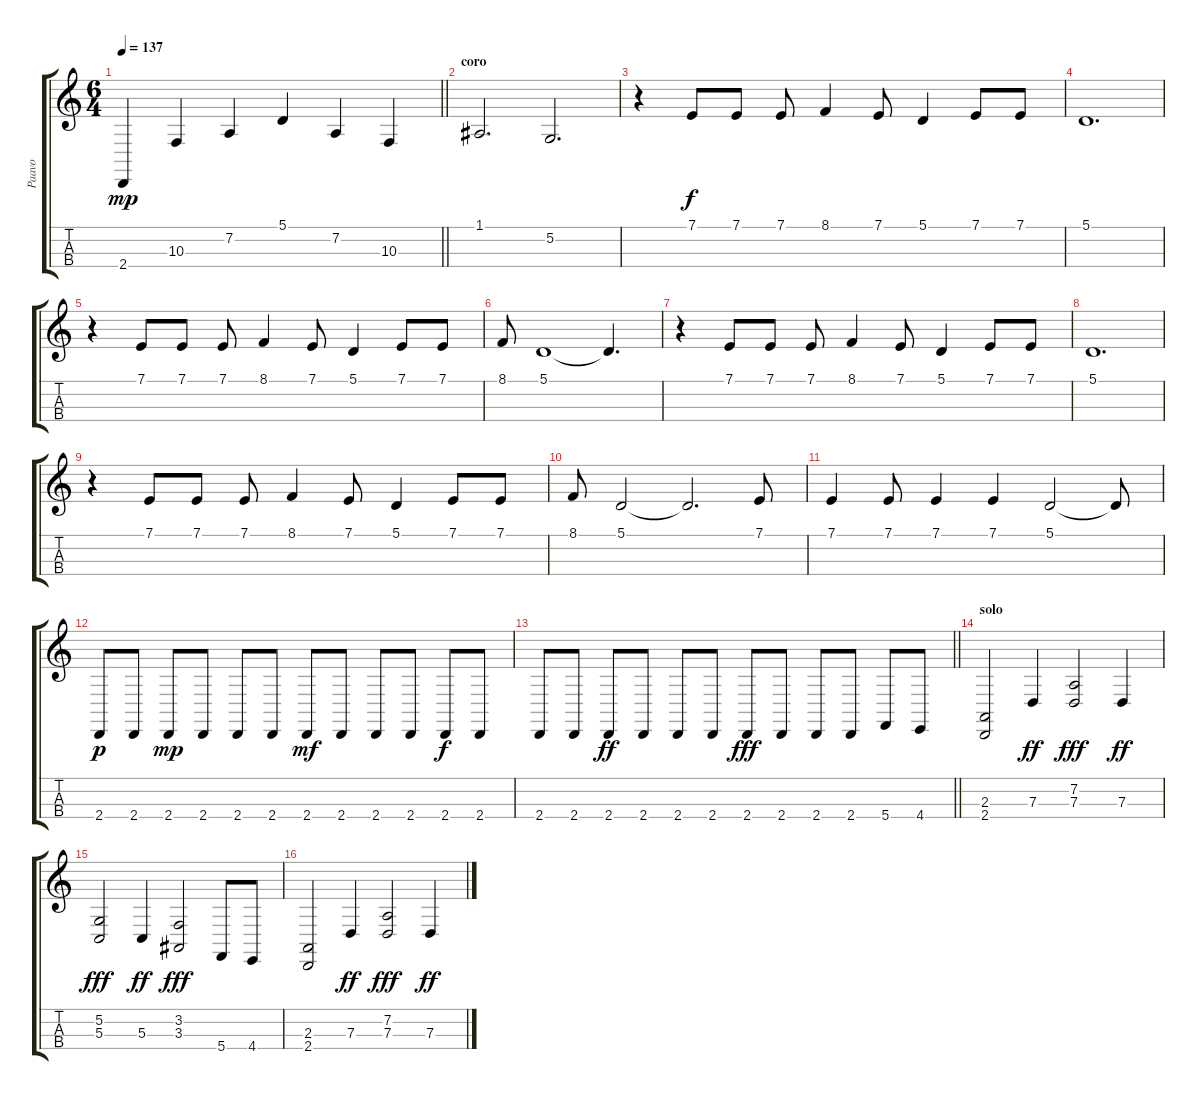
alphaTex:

\track ("Paavo" "Paavo") {instrument pizzicatostrings}
\staff {score tabs}
\tuning (A3 D3 G2 C2) {hide}
\ts (6 4)
\tempo 137
\clef g2
\barLineRight lightlight
\ks c
2.4.4{dy mp} 10.3.4 7.2.4 5.1.4 7.2.4 10.3.4 |
\section ("" "coro")
1.1.2{d instrument cello} 5.2.2{d} |
r.4 7.1.8{dy f} 7.1.8 7.1.8 8.1.4 7.1.8 5.1.4 7.1.8 7.1.8 |
5.1.1{d} |
r.4 7.1.8 7.1.8 7.1.8 8.1.4 7.1.8 5.1.4 7.1.8 7.1.8 |
8.1.8 5.1.1 5.1{t}.4{d} |
r.4 7.1.8 7.1.8 7.1.8 8.1.4 7.1.8 5.1.4 7.1.8 7.1.8 |
5.1.1{d} |
r.4 7.1.8 7.1.8 7.1.8 8.1.4 7.1.8 5.1.4 7.1.8 7.1.8 |
8.1.8 5.1.2 5.1{t}.2{d} 7.1.8 |
7.1.4 7.1.8 7.1.4 7.1.4 5.1.2 5.1{t}.8 |
2.4.8{dy p} 2.4.8 2.4.8{dy mp} 2.4.8 2.4.8 2.4.8 2.4.8{dy mf} 2.4.8 2.4.8 2.4.8 2.4.8{dy f} 2.4.8 |
\barLineRight lightlight
2.4.8 2.4.8 2.4.8{dy ff} 2.4.8 2.4.8 2.4.8 2.4.8{dy fff} 2.4.8 2.4.8 2.4.8 5.4.8 4.4.8 |
\section ("" "solo")
(2.3 2.4).2 7.3.4{dy ff} (7.2 7.3).2{dy fff} 7.3.4{dy ff} |
(5.2 5.3).2{dy fff} 5.3.4{dy ff} (3.2 3.3).2{dy fff} 5.4.8 4.4.8 |
(2.3 2.4).2 7.3.4{dy ff} (7.2 7.3).2{dy fff} 7.3.4{dy ff}
